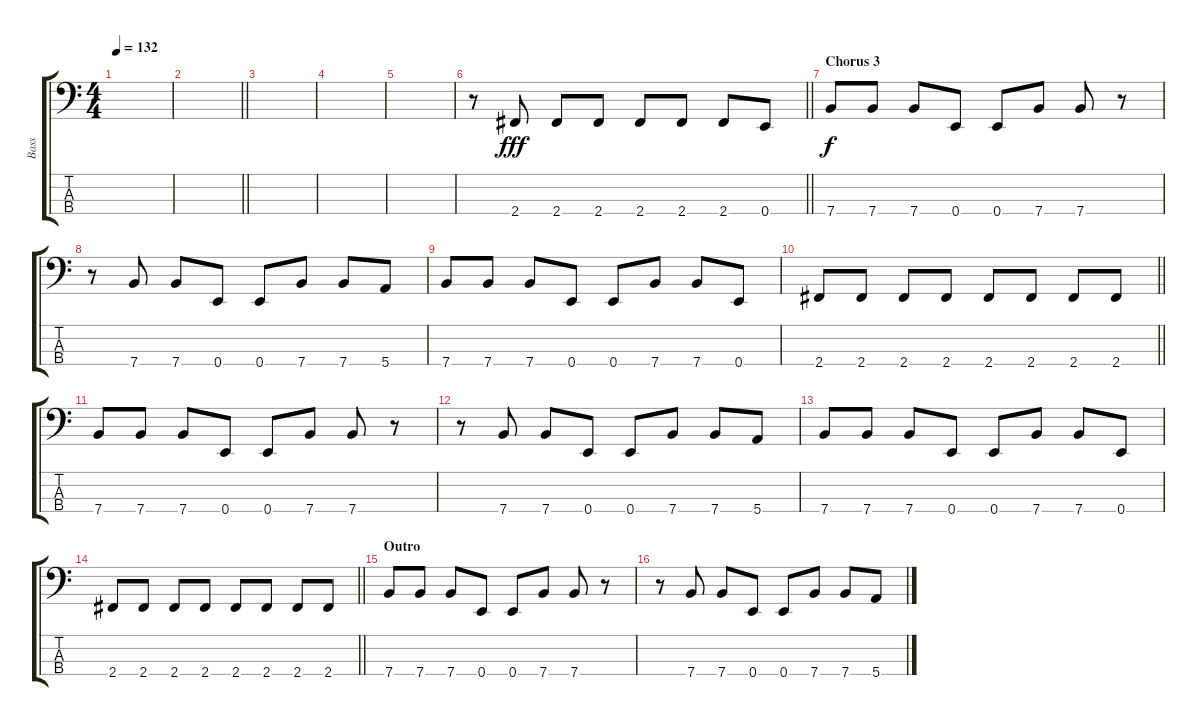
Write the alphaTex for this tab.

\track ("Bass " "Bass ") {instrument electricbassfinger}
\staff {score tabs}
\tuning (G2 D2 A1 E1) {hide}
\ts (4 4)
\tempo 132
\clef f4
\ks c
|
\barLineRight lightlight
|
|
|
|
\barLineRight lightlight
r.8 2.4.8{dy fff} 2.4.8 2.4.8 2.4.8 2.4.8 2.4.8 0.4.8 |
\section ("" "Chorus 3")
7.4.8{dy f} 7.4.8 7.4.8 0.4.8 0.4.8 7.4.8 7.4.8 r.8 |
r.8 7.4.8 7.4.8 0.4.8 0.4.8 7.4.8 7.4.8 5.4.8 |
7.4.8 7.4.8 7.4.8 0.4.8 0.4.8 7.4.8 7.4.8 0.4.8 |
\barLineRight lightlight
2.4.8 2.4.8 2.4.8 2.4.8 2.4.8 2.4.8 2.4.8 2.4.8 |
7.4.8 7.4.8 7.4.8 0.4.8 0.4.8 7.4.8 7.4.8 r.8 |
r.8 7.4.8 7.4.8 0.4.8 0.4.8 7.4.8 7.4.8 5.4.8 |
7.4.8 7.4.8 7.4.8 0.4.8 0.4.8 7.4.8 7.4.8 0.4.8 |
\barLineRight lightlight
2.4.8 2.4.8 2.4.8 2.4.8 2.4.8 2.4.8 2.4.8 2.4.8 |
\section ("" "Outro")
7.4.8 7.4.8 7.4.8 0.4.8 0.4.8 7.4.8 7.4.8 r.8 |
r.8 7.4.8 7.4.8 0.4.8 0.4.8 7.4.8 7.4.8 5.4.8
